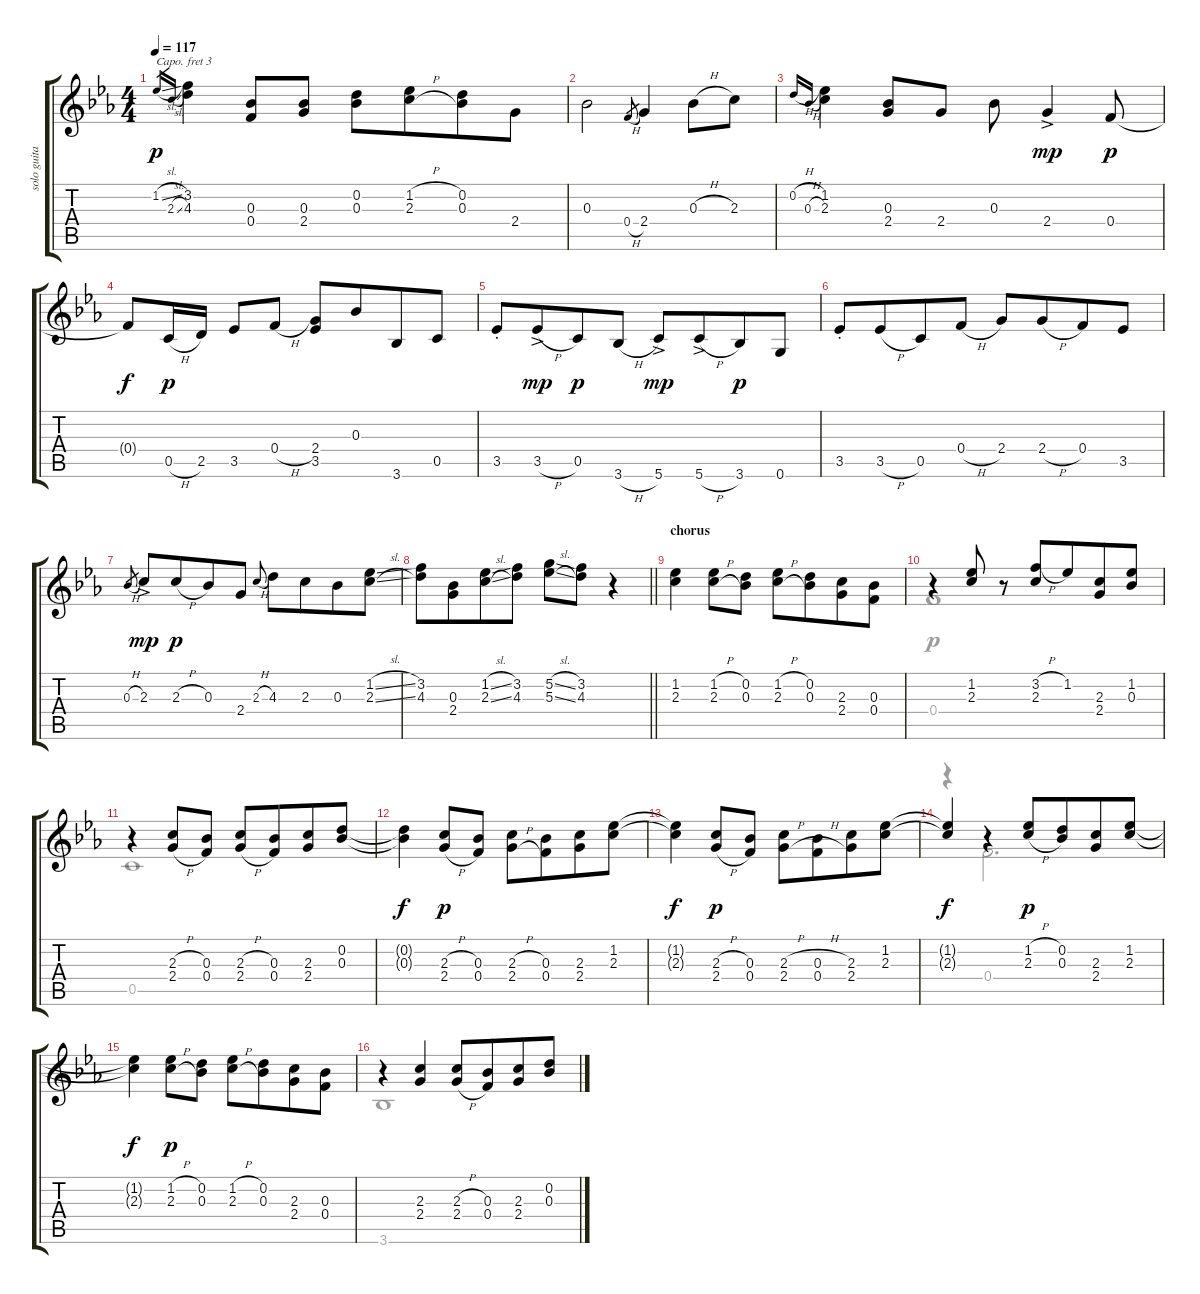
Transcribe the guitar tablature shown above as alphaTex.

\track ("solo guitar" "solo guita") {instrument acousticguitarsteel}
\staff {score tabs}
\capo 3
\tuning (E4 B3 G3 D3 A2 E2) {hide}
\voice
\ts (4 4)
\tempo 117
\clef g2
\ks cminor
1.2{sl}.16{gr dy p} 2.3{sl}.16{gr} (3.2 4.3).4 (0.3 0.4).8 (0.3 2.4).8 (0.2 0.3).8 (1.2{h} 2.3{h}).8{beam merge} (0.2 0.3).8 2.4.8 |
0.3.2 0.4{h}.8{gr} 2.4.4 0.3{h}.8 2.3.8 |
0.2{h}.16{gr onbeat} 0.3{h}.16{gr onbeat} (1.2 2.3).4 (0.3 2.4).8 2.4.8 0.3.8 2.4{ac}.4{dy mp} 0.4.8{dy p} |
0.4{t}.8{dy f} 0.5{h}.16{dy p} 2.5.16 3.5.8 0.4{h}.8 (2.4 3.5).8 0.3.8{beam merge} 3.6.8 0.5.8 |
3.5{st}.8 3.5{h ac}.8{dy mp beam merge} 0.5.8{dy p} 3.6{h}.8 5.6{ac}.8{dy mp} 5.6{h ac}.8{beam merge} 3.6.8{dy p} 0.6.8 |
3.5{st}.8 3.5{h}.8{beam merge} 0.5.8 0.4{h}.8 2.4.8 2.4{h}.8{beam merge} 0.4.8 3.5.8 |
0.3{h}.8{gr} 2.3{ac}.8{dy mp} 2.3{h}.8{dy p beam merge} 0.3.8 2.4.8 2.3{h}.8{gr onbeat} 4.3.8 2.3.8{beam merge} 0.3.8 (1.2{sl} 2.3{sl}).8 |
\barLineRight lightlight
(3.2 4.3).8 (0.3 2.4).8{beam merge} (1.2{sl} 2.3{sl}).8 (3.2 4.3).8 (5.2{sl} 5.3{sl}).8 (3.2 4.3).8 r.4 |
\section ("" "chorus")
(1.2 2.3).4 (1.2{h} 2.3{h}).8 (0.2 0.3).8 (1.2{h} 2.3{h}).8 (0.2 0.3).8{beam merge} (2.3 2.4).8 (0.3 0.4).8 |
r.4 (1.2 2.3).8 r.8 (3.2{h} 2.3).8 1.2.8{beam merge} (2.3 2.4).8 (1.2 0.3).8 |
r.4 (2.3{h} 2.4{h}).8 (0.3 0.4).8 (2.3{h} 2.4{h}).8 (0.3 0.4).8{beam merge} (2.3 2.4).8 (0.2 0.3).8 |
(0.2{t} 0.3{t}).4{dy f} (2.3{h} 2.4{h}).8{dy p} (0.3 0.4).8 (2.3{h} 2.4{h}).8 (0.3 0.4).8{beam merge} (2.3 2.4).8 (1.2 2.3).8 |
(1.2{t} 2.3{t}).4{dy f} (2.3{h} 2.4{h}).8{dy p} (0.3 0.4).8 (2.3{h} 2.4{h}).8 (0.3{h} 0.4{h}).8{beam merge} (2.3 2.4).8 (1.2 2.3).8 |
(1.2{t} 2.3{t}).4{dy f} r.4 (1.2{h} 2.3{h}).8{dy p} (0.2 0.3).8{beam merge} (2.3 2.4).8 (1.2 2.3).8 |
(1.2{t} 2.3{t}).4{dy f} (1.2{h} 2.3{h}).8{dy p} (0.2 0.3).8 (1.2{h} 2.3{h}).8 (0.2 0.3).8{beam merge} (2.3 2.4).8 (0.3 0.4).8 |
r.4 (2.3 2.4).4 (2.3{h} 2.4{h}).8 (0.3 0.4).8{beam merge} (2.3 2.4).8 (0.2 0.3).8
\voice
\clef g2
\ottava regular
\simile none
\ks cminor
|
|
|
|
|
|
|
\barLineRight lightlight
|
|
0.4.1 |
0.5.1 |
|
|
r.4 0.4.2{d} |
|
3.6.1
